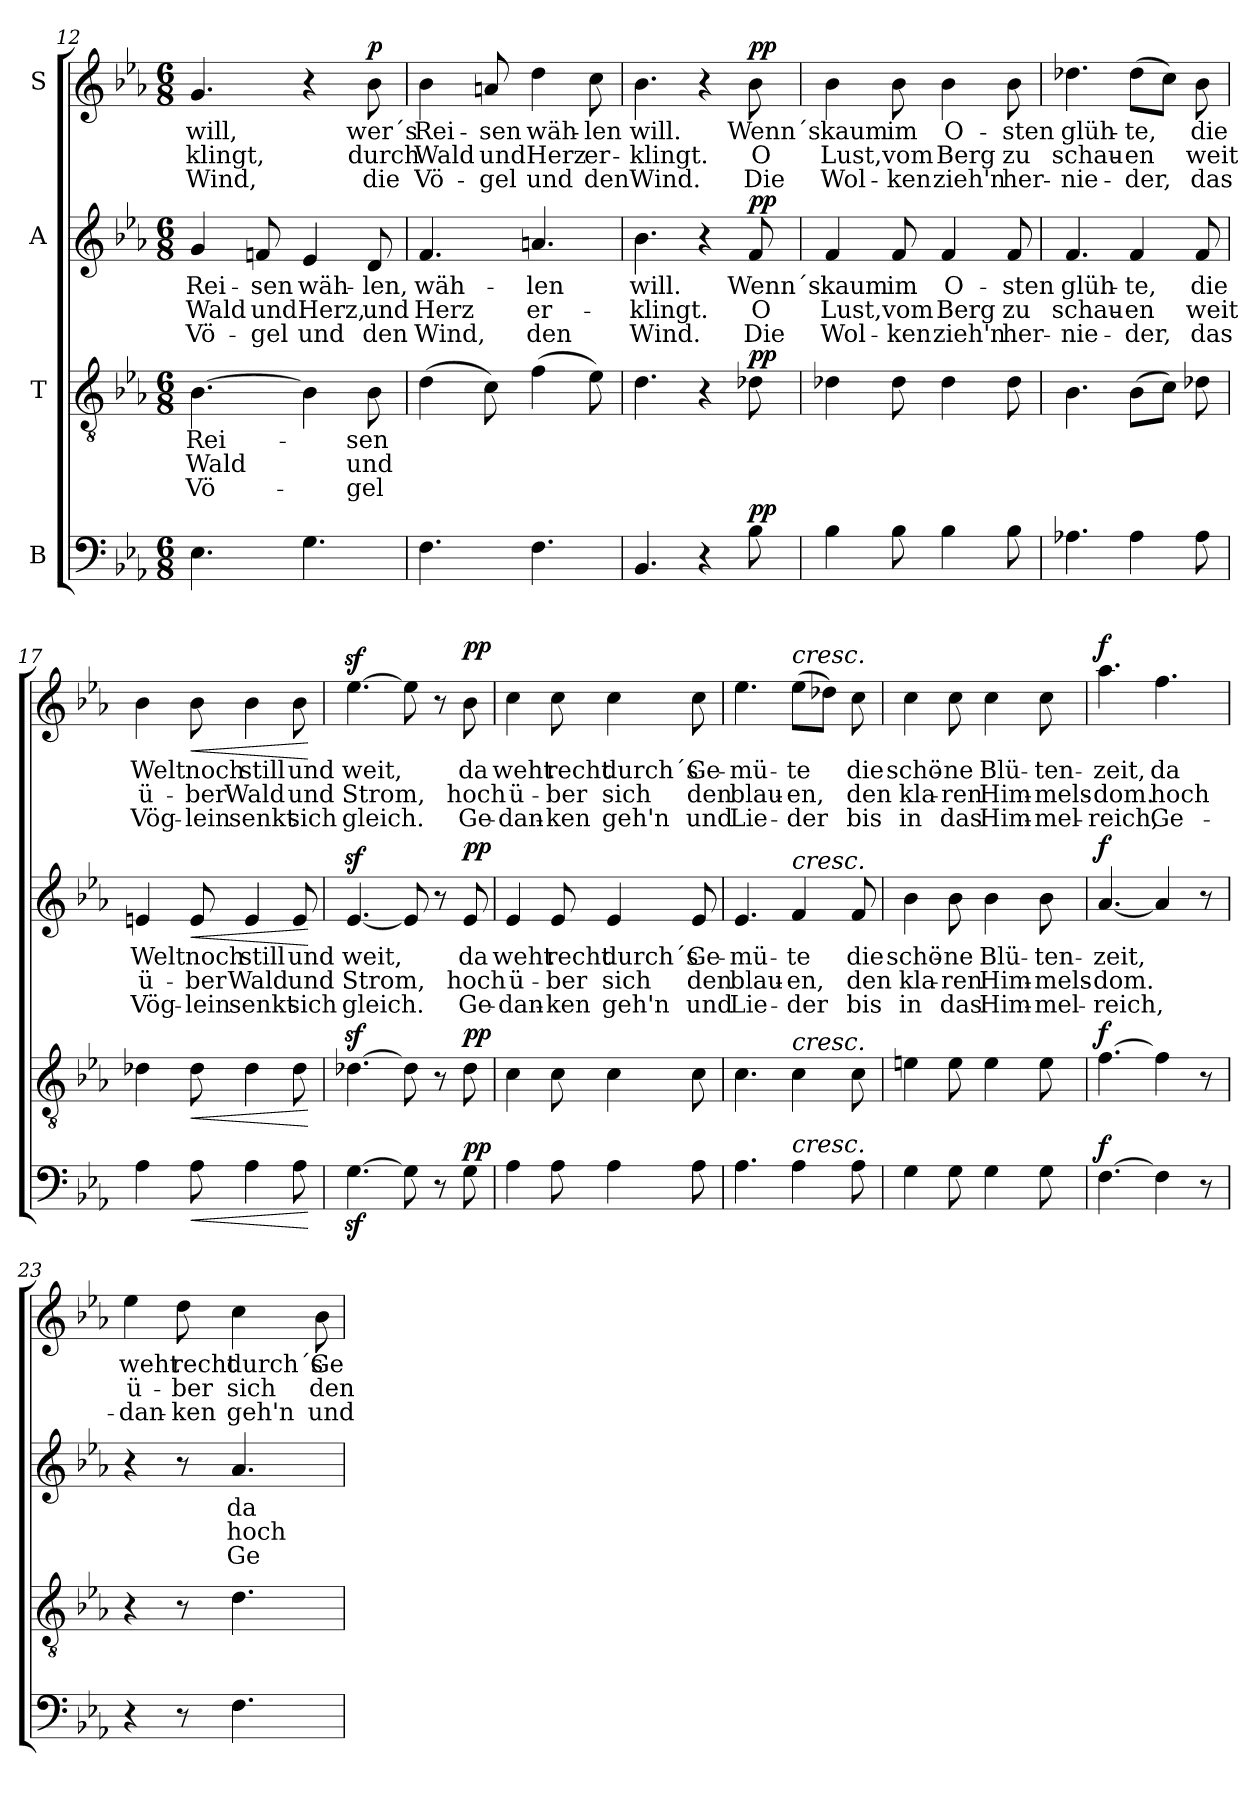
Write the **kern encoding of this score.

**kern	**dynam	**kern	**text	**text	**text	**dynam	**kern	**text	**text	**text	**dynam	**kern	**text	**text	**text	**dynam
*part4	*part4	*part3	*part3	*part3	*part3	*part3	*part2	*part2	*part2	*part2	*part2	*part1	*part1	*part1	*part1	*part1
*staff4	*staff4	*staff3	*staff3	*staff3	*staff3	*staff3	*staff2	*staff2	*staff2	*staff2	*staff2	*staff1	*staff1	*staff1	*staff1	*staff1
*I"B	*	*I"T	*	*	*	*	*I"A	*	*	*	*	*I"S	*	*	*	*
*clefF4	*	*clefGv2	*	*	*	*	*clefG2	*	*	*	*	*clefG2	*	*	*	*
*k[b-e-a-]	*	*k[b-e-a-]	*	*	*	*	*k[b-e-a-]	*	*	*	*	*k[b-e-a-]	*	*	*	*
*M6/8	*	*M6/8	*	*	*	*	*M6/8	*	*	*	*	*M6/8	*	*	*	*
=12	=12	=12	=12	=12	=12	=12	=12	=12	=12	=12	=12	=12	=12	=12	=12	=12
4.E-\	.	[4.B-\	Rei-	-Wald	Vö-	.	4g/	Rei-	Wald	Vö-	.	4.g/	will,	-klingt,	Wind,	.
.	.	.	.	.	.	.	8fn/	-sen	und	-gel	.	.	.	.	.	.
4.G\	.	4B-\]	.	.	.	.	4e-/	wäh-	Herz,	und	.	4r	.	.	.	.
!	!	!	!	!	!	!	!	!	!	!	!	!	!	!	!	!LO:DY:a
.	.	8B-\	-sen	und	-gel	.	8d/	-len,	und	den	.	8b-\	wer´s	durch	die	p
!!LO:LB:g=z
=13	=13	=13	=13	=13	=13	=13	=13	=13	=13	=13	=13	=13	=13	=13	=13	=13
4.F\	.	(4d\	.	.	.	.	4.f/	wäh-	Herz	Wind,	.	4b-\	Rei-	Wald	Vö-	.
.	.	8c\)	.	.	.	.	.	.	.	.	.	8an/	-sen	und	-gel	.
4.F\	.	(4f\	.	.	.	.	4.an/	-len	er-	den	.	4dd\	wäh-	Herz	und	.
.	.	8e-\)	.	.	.	.	.	.	.	.	.	8cc\	-len	er-	den	.
=14	=14	=14	=14	=14	=14	=14	=14	=14	=14	=14	=14	=14	=14	=14	=14	=14
4.BB-/	.	4.d\	.	.	.	.	4.b-\	will.	-klingt.	Wind.	.	4.b-\	will.	-klingt.	Wind.	.
4r	.	4r	.	.	.	.	4r	.	.	.	.	4r	.	.	.	.
!	!LO:DY:a	!	!	!	!	!LO:DY:a	!	!	!	!	!LO:DY:a	!	!	!	!	!LO:DY:a
8B-\	pp	8d-X\	.	.	.	pp	8f/	Wenn´s	O	Die	pp	8b-\	Wenn´s	O	Die	pp
=15	=15	=15	=15	=15	=15	=15	=15	=15	=15	=15	=15	=15	=15	=15	=15	=15
4B-\	.	4d-X\	.	.	.	.	4f/	kaum	Lust,	Wol-	.	4b-\	kaum	Lust,	Wol-	.
8B-\	.	8d-\	.	.	.	.	8f/	im	vom	-ken	.	8b-\	im	vom	-ken	.
4B-\	.	4d-\	.	.	.	.	4f/	O-	Berg	zieh'n	.	4b-\	O-	Berg	zieh'n	.
8B-\	.	8d-\	.	.	.	.	8f/	-sten	zu	her-	.	8b-\	-sten	zu	her-	.
=16	=16	=16	=16	=16	=16	=16	=16	=16	=16	=16	=16	=16	=16	=16	=16	=16
4.A-X\	.	4.B-\	.	.	.	.	4.f/	glüh-	schau-	-nie-	.	4.dd-X\	glüh-	schau-	-nie-	.
4A-\	.	(8B-\L	.	.	.	.	4f/	-te,	-en	-der,	.	(8dd-\L	-te,	-en	-der,	.
.	.	8c\J)	.	.	.	.	.	.	.	.	.	8cc\J)	.	.	.	.
8A-\	.	8d-X\	.	.	.	.	8f/	die	weit	das	.	8b-\	die	weit	das	.
!!LO:LB:g=z
=17	=17	=17	=17	=17	=17	=17	=17	=17	=17	=17	=17	=17	=17	=17	=17	=17
4A-\	.	4d-X\	.	.	.	.	4en/	Welt	ü-	Vög-	.	4b-\	Welt	ü-	Vög-	.
!	!LO:HP:b	!	!	!	!	!LO:HP:b	!	!	!	!	!LO:HP:b	!	!	!	!	!LO:HP:b
8A-\	<	8d-\	.	.	.	<	8e/	noch	-ber	-lein	<	8b-\	noch	-ber	-lein	<
4A-\	.	4d-\	.	.	.	.	4e/	still	Wald	senkt	.	4b-\	still	Wald	senkt	.
8A-\	.	8d-\	.	.	.	.	8e/	und	und	sich	.	8b-\	und	und	sich	.
.	[	.	.	.	.	[	.	.	.	.	[	.	.	.	.	[
=18	=18	=18	=18	=18	=18	=18	=18	=18	=18	=18	=18	=18	=18	=18	=18	=18
[4.Gz>\	.	[4.d-Xz>\	.	.	.	.	[4.e-z>/	weit,	Strom,	gleich.	.	[4.ee-z>\	weit,	Strom,	gleich.	.
8G\]	.	8d-\]	.	.	.	.	8e-/]	.	.	.	.	8ee-\]	.	.	.	.
8r	.	8r	.	.	.	.	8r	.	.	.	.	8r	.	.	.	.
!	!LO:DY:a	!	!	!	!	!LO:DY:a	!	!	!	!	!LO:DY:a	!	!	!	!	!LO:DY:a
8G\	pp	8d-\	.	.	.	pp	8e-/	da	hoch	Ge-	pp	8b-\	da	hoch	Ge-	pp
=19	=19	=19	=19	=19	=19	=19	=19	=19	=19	=19	=19	=19	=19	=19	=19	=19
4A-\	.	4c\	.	.	.	.	4e-/	weht	ü-	-dan-	.	4cc\	weht	ü-	-dan-	.
8A-\	.	8c\	.	.	.	.	8e-/	recht	-ber	-ken	.	8cc\	recht	-ber	-ken	.
4A-\	.	4c\	.	.	.	.	4e-/	durch´s	sich	geh'n	.	4cc\	durch´s	sich	geh'n	.
8A-\	.	8c\	.	.	.	.	8e-/	Ge-	den	und	.	8cc\	Ge-	den	und	.
!!LO:PB:g=z
=20	=20	=20	=20	=20	=20	=20	=20	=20	=20	=20	=20	=20	=20	=20	=20	=20
4.A-\	.	4.c\	.	.	.	.	4.e-/	-mü-	blau-	Lie-	.	4.ee-\	-mü-	blau-	Lie-	.
!	!	!	!	!	!	!	!	!	!	!	!	!LO:TX:a:i:t=cresc.	!	!	!	!
!	!	!	!	!	!	!	!LO:TX:a:i:t=cresc.	!	!	!	!	!	!	!	!	!
!	!	!LO:TX:a:i:t=cresc.	!	!	!	!	!	!	!	!	!	!	!	!	!	!
!LO:TX:a:i:t=cresc.	!	!	!	!	!	!	!	!	!	!	!	!	!	!	!	!
4A-\	.	4c\	.	.	.	.	4f/	-te	-en,	-der	.	(8ee-\L	-te	-en,	-der	.
.	.	.	.	.	.	.	.	.	.	.	.	8dd-X\J)	.	.	.	.
8A-\	.	8c\	.	.	.	.	8f/	die	den	bis	.	8cc\	die	den	bis	.
=21	=21	=21	=21	=21	=21	=21	=21	=21	=21	=21	=21	=21	=21	=21	=21	=21
4G\	.	4en\	.	.	.	.	4b-\	schö-	kla-	in	.	4cc\	schö-	kla-	in	.
8G\	.	8e\	.	.	.	.	8b-\	-ne	-ren	das	.	8cc\	-ne	-ren	das	.
4G\	.	4e\	.	.	.	.	4b-\	Blü-	Him-	Him-	.	4cc\	Blü-	Him-	Him-	.
8G\	.	8e\	.	.	.	.	8b-\	-ten-	-mels-	-mel-	.	8cc\	-ten-	-mels-	-mel-	.
=22	=22	=22	=22	=22	=22	=22	=22	=22	=22	=22	=22	=22	=22	=22	=22	=22
!	!LO:DY:a	!	!	!	!	!LO:DY:a	!	!	!	!	!LO:DY:a	!	!	!	!	!LO:DY:a
[4.F\	f	[4.f\	.	.	.	f	[4.a-/	-zeit,	-dom.	-reich,	f	4.aa-\	-zeit,	-dom.	-reich,	f
4F\]	.	4f\]	.	.	.	.	4a-/]	.	.	.	.	4.ff\	da	hoch	Ge-	.
8r	.	8r	.	.	.	.	8r	.	.	.	.	.	.	.	.	.
=23	=23	=23	=23	=23	=23	=23	=23	=23	=23	=23	=23	=23	=23	=23	=23	=23
4r	.	4r	.	.	.	.	4r	.	.	.	.	4ee-\	weht	ü-	-dan-	.
8r	.	8r	.	.	.	.	8r	.	.	.	.	8dd\	recht	-ber	-ken	.
4.F\	.	4.d\	.	.	.	.	4.a-/	da	hoch	Ge-	.	4cc\	durch´s	sich	geh'n	.
.	.	.	.	.	.	.	.	.	.	.	.	8b-\	Ge-	den	und	.
=	=	=	=	=	=	=	=	=	=	=	=	=	=	=	=	=
*-	*-	*-	*-	*-	*-	*-	*-	*-	*-	*-	*-	*-	*-	*-	*-	*-
